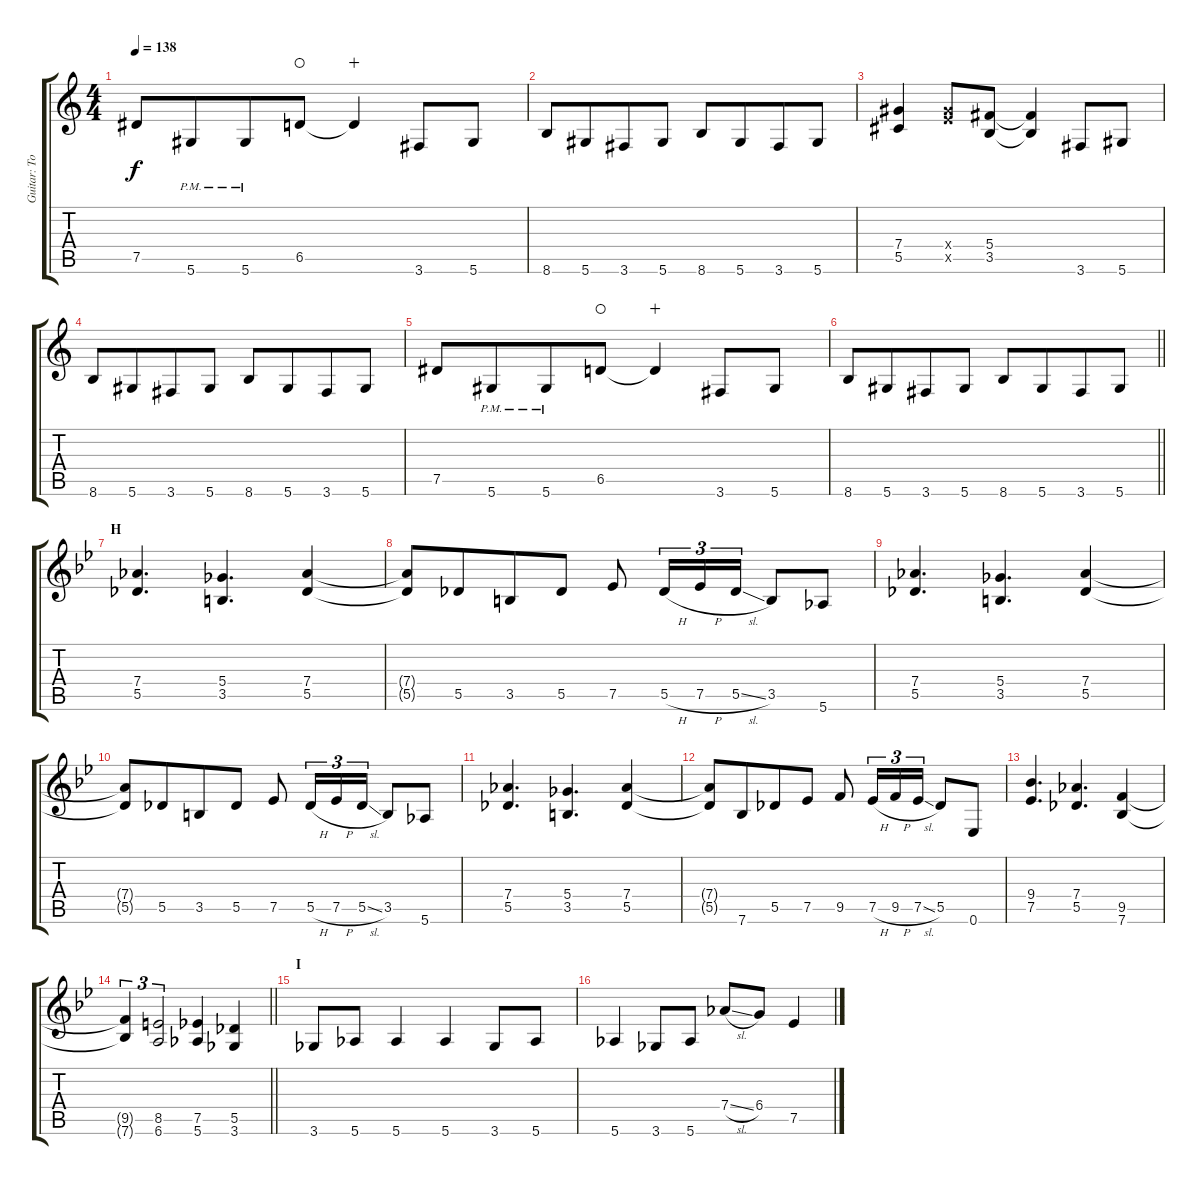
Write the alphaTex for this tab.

\track ("Guitar: Tony" "Guitar: To") {instrument distortionguitar}
\staff {score tabs}
\tuning (Eb4 Bb3 Gb3 Db3 Ab2 Eb2) {hide}
\ts (4 4)
\tempo 138
\clef g2
\ks c
7.5.8{dy f} 5.6{pm}.8{beam merge} 5.6{pm}.8 6.5.8{waho} 6.5{t}.4{wahc} 3.6.8 5.6.8 |
8.6.8 5.6.8{beam merge} 3.6.8 5.6.8 8.6.8 5.6.8{beam merge} 3.6.8 5.6.8 |
(7.4 5.5).4 (7.4{x} 8.5{x}).8 (5.4 3.5).8 (5.4{t} 3.5{t}).4 3.6.8 5.6.8 |
8.6.8 5.6.8{beam merge} 3.6.8 5.6.8 8.6.8 5.6.8{beam merge} 3.6.8 5.6.8 |
7.5.8 5.6{pm}.8{beam merge} 5.6{pm}.8 6.5.8{waho} 6.5{t}.4{wahc} 3.6.8 5.6.8 |
\barLineRight lightlight
8.6.8 5.6.8{beam merge} 3.6.8 5.6.8 8.6.8 5.6.8{beam merge} 3.6.8 5.6.8 |
\section ("" "H")
\ks bb
(7.4 5.5).4{d} (5.4 3.5).4{d} (7.4 5.5).4 |
(7.4{t} 5.5{t}).8 5.5.8{beam merge} 3.5.8 5.5.8 7.5.8 5.5{h}.16{tu (3 2)} 7.5{h}.16{tu (3 2)} 5.5{sl}.16{tu (3 2)} 3.5.8 5.6.8 |
(7.4 5.5).4{d} (5.4 3.5).4{d} (7.4 5.5).4 |
(7.4{t} 5.5{t}).8 5.5.8{beam merge} 3.5.8 5.5.8 7.5.8 5.5{h}.16{tu (3 2)} 7.5{h}.16{tu (3 2)} 5.5{sl}.16{tu (3 2)} 3.5.8 5.6.8 |
(7.4 5.5).4{d} (5.4 3.5).4{d} (7.4 5.5).4 |
(7.4{t} 5.5{t}).8 7.6.8{beam merge} 5.5.8 7.5.8 9.5.8 7.5{h}.16{tu (3 2)} 9.5{h}.16{tu (3 2)} 7.5{sl}.16{tu (3 2)} 5.5.8 0.6.8 |
(9.4 7.5).4{d} (7.4 5.5).4{d} (9.5 7.6).4 |
\barLineRight lightlight
(9.5{t} 7.6{t}).4{tu (3 2)} (8.5 6.6).2{tu (3 2)} (7.5 5.6).4 (5.5 3.6).4 |
\section ("" "I")
3.6.8 5.6.8 5.6.4 5.6.4 3.6.8 5.6.8 |
5.6.4 3.6.8 5.6.8 7.4{sl}.8 6.4.8 7.5.4
